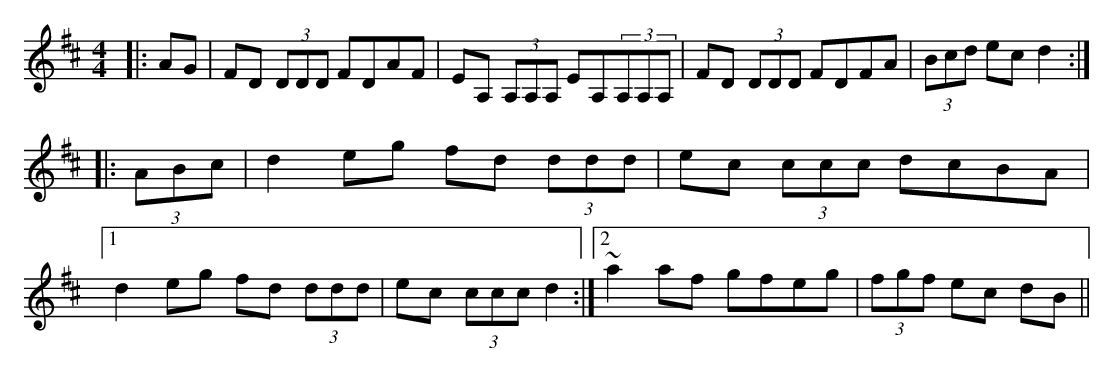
X:1
M:4/4
K:D
|:AG|FD (3DDD FDAF|EA, (3A,A,A, EA,(3A,A,A,|FD (3DDD FDFA|(3Bcd ec d2:|
|:(3ABc|d2 eg fd (3ddd|ec (3ccc dcBA|
[1 d2 eg fd (3ddd|ec (3ccc d2:|2 ~a2 af gfeg|(3fgf ec dB||
